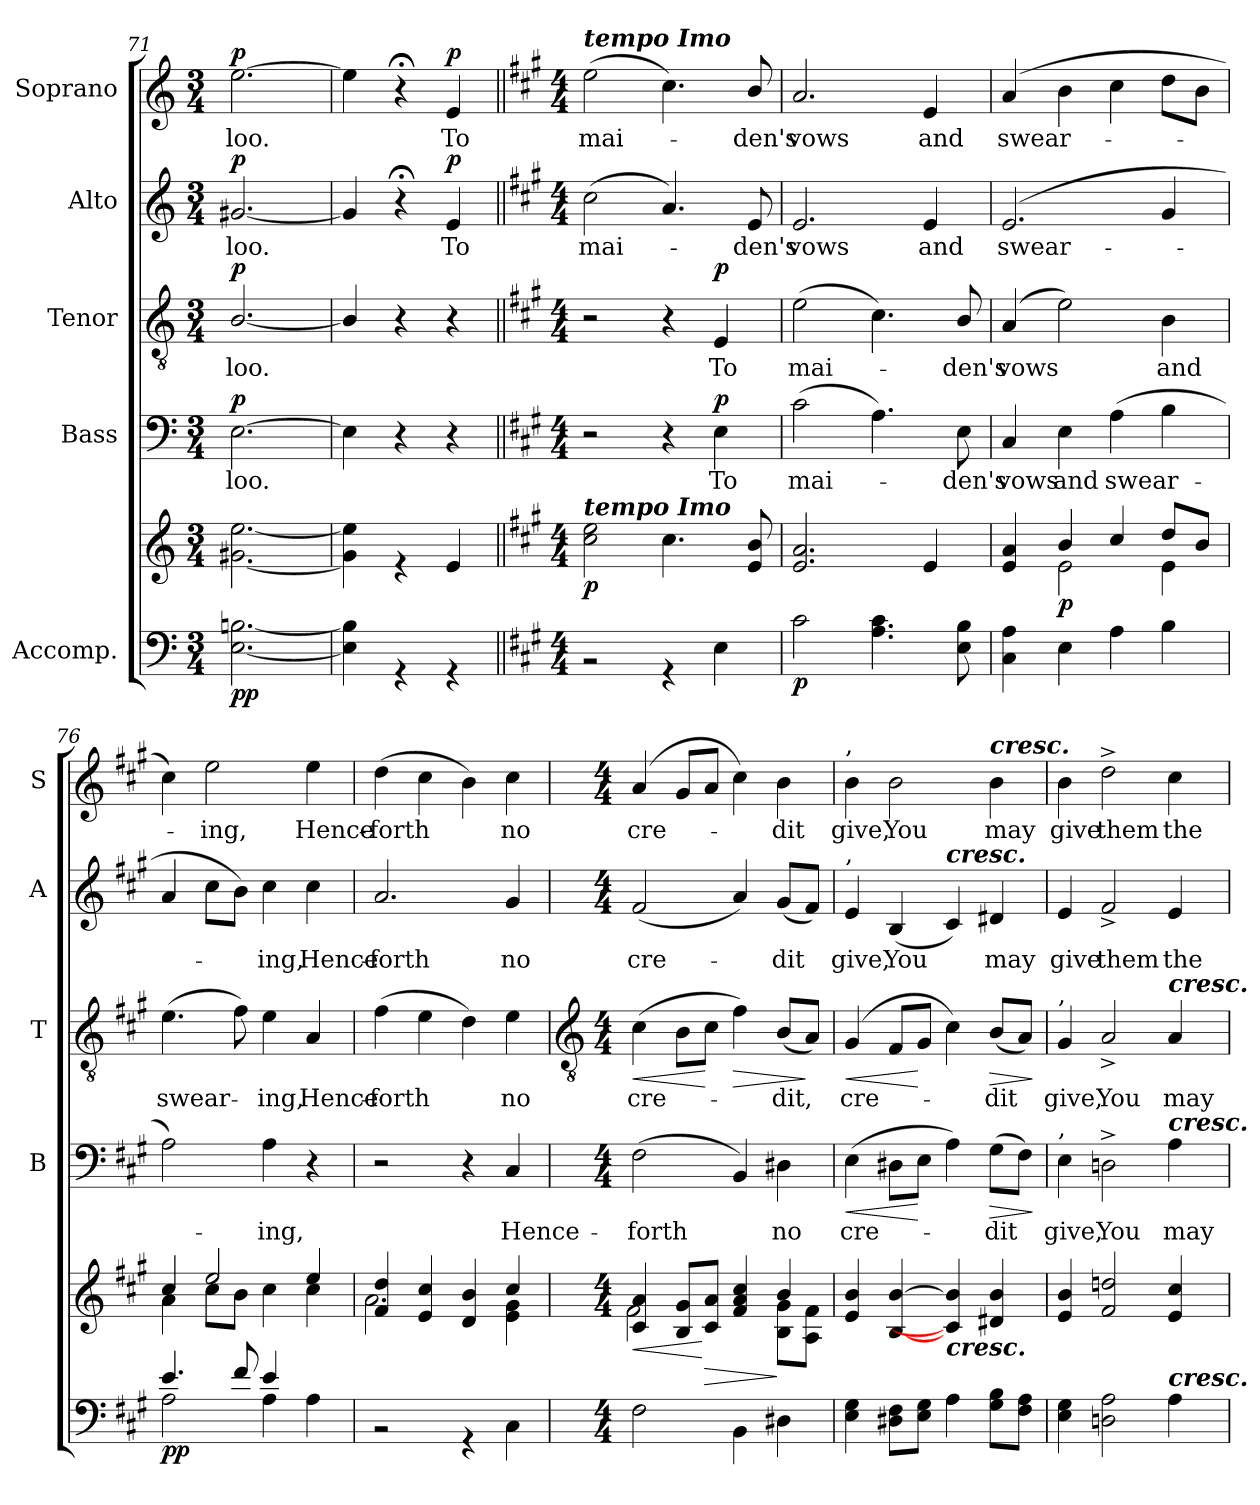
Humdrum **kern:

**kern	**kern	**dynam	**kern	**text	**dynam	**kern	**text	**dynam	**kern	**text	**dynam	**kern	**text	**dynam
*part5	*part5	*part5	*part4	*part4	*part4	*part3	*part3	*part3	*part2	*part2	*part2	*part1	*part1	*part1
*staff6	*staff5	*staff5/6	*staff4	*staff4	*staff4	*staff3	*staff3	*staff3	*staff2	*staff2	*staff2	*staff1	*staff1	*staff1
*I"Accomp.	*	*	*I"Bass	*	*	*I"Tenor	*	*	*I"Alto	*	*	*I"Soprano	*	*
*	*	*	*I'B	*	*	*I'T	*	*	*I'A	*	*	*I'S	*	*
!!LO:LB:g=z
*clefF4	*clefG2	*	*clefF4	*	*	*clefGv2	*	*	*clefG2	*	*	*clefG2	*	*
*k[]	*k[]	*	*k[]	*	*	*k[]	*	*	*k[]	*	*	*k[]	*	*
*C:	*C:	*	*C:	*	*	*C:	*	*	*C:	*	*	*C:	*	*
*M3/4	*M3/4	*	*M3/4	*	*	*M3/4	*	*	*M3/4	*	*	*M3/4	*	*
=71	=71	=71	=71	=71	=71	=71	=71	=71	=71	=71	=71	=71	=71	=71
*^	*^	*	*	*	*	*	*	*	*	*	*	*	*	*
!	!	!	!	!LO:DY:b=2	!	!LO:LY:b	!	!	!LO:LY:b	!	!	!LO:LY:b	!	!	!LO:LY:b	!
!	!	!	!	!LO:DY:n=1:b	!	!	!LO:DY:b	!	!	!LO:DY:b	!	!	!LO:DY:b	!	!	!LO:DY:b
2.ryy	[2.E [2.Bn	2.ryy	[2.g#X\ [2.ee\	p p	[2.E	loo.	p	[2.B/	loo.	p	[2.g#X	loo.	p	[2.ee	loo.	p
=72	=72	=72	=72	=72	=72	=72	=72	=72	=72	=72	=72	=72	=72	=72	=72	=72
2.ryy	4E] 4B]	2.ryy	4g#\] 4ee\]	.	4E]	.	.	4B/]	.	.	4g#]	.	.	4ee]	.	.
.	4r	.	4r	.	4r	.	.	4r	.	.	4r;<	.	.	4r;<	.	.
!	!	!	!	!	!	!	!	!	!	!	!	!LO:LY:b	!LO:DY:b	!	!LO:LY:b	!LO:DY:b
.	4r	.	4e/	.	4r	.	.	4r	.	.	4e	To	p	4e	To	p
=73||	=73||	=73||	=73||	=73||	=73||	=73||	=73||	=73||	=73||	=73||	=73||	=73||	=73||	=73||	=73||	=73||
*k[f#c#g#]	*	*k[f#c#g#]	*	*	*k[f#c#g#]	*	*	*k[f#c#g#]	*	*	*k[f#c#g#]	*	*	*k[f#c#g#]	*	*
*A:	*	*A:	*	*	*A:	*	*	*A:	*	*	*A:	*	*	*A:	*	*
*M4/4	*	*M4/4	*	*	*M4/4	*	*	*M4/4	*	*	*M4/4	*	*	*M4/4	*	*
!	!	!	!	!	!	!	!	!	!	!	!	!	!	!LO:TX:a:Bi:t=tempo Imo	!	!
!	!	!LO:TX:a:Bi:t=tempo Imo	!	!	!	!	!	!	!	!	!	!	!	!	!	!
!	!	!	!	!LO:DY:b	!	!	!	!	!	!	!	!LO:LY:b	!	!	!LO:LY:b	!
1ryy	2r	2cc#\ 2ee\	1ryy	p	2r	.	.	2r	.	.	(<2cc#	mai-	.	(>2ee	mai-	.
.	4r	4.cc#\	.	.	4r	.	.	4r	.	.	4.a)	.	.	4.cc#)	.	.
!	!	!	!	!	!	!LO:LY:b	!LO:DY:b	!	!LO:LY:b	!LO:DY:b	!	!	!	!	!	!
.	4E	.	.	.	4E	To	p	4E	To	p	.	.	.	.	.	.
!	!	!	!	!	!	!	!	!	!	!	!	!LO:LY:b	!	!	!LO:LY:b	!
.	.	8e/ 8b/	.	.	.	.	.	.	.	.	8e	den's	.	8b/	den's	.
=74	=74	=74	=74	=74	=74	=74	=74	=74	=74	=74	=74	=74	=74	=74	=74	=74
!	!	!	!	!LO:DY:b=2	!	!LO:LY:b	!	!	!LO:LY:b	!	!	!LO:LY:b	!	!	!LO:LY:b	!
1ryy	2c#	2.e/ 2.a/	1ryy	p	(>2c#	mai-	.	(>2e	mai-	.	2.e	vows	.	2.a	vows	.
.	4.A 4.c#	.	.	.	4.A)	.	.	4.c#)	.	.	.	.	.	.	.	.
!	!	!	!	!	!	!	!	!	!	!	!	!LO:LY:b	!	!	!LO:LY:b	!
.	.	4e/	.	.	.	.	.	.	.	.	4e	and	.	4e	and	.
!	!	!	!	!	!	!LO:LY:b	!	!	!LO:LY:b	!	!	!	!	!	!	!
.	8E 8B	.	.	.	8E	den's	.	8B/	den's	.	.	.	.	.	.	.
=75	=75	=75	=75	=75	=75	=75	=75	=75	=75	=75	=75	=75	=75	=75	=75	=75
!	!	!	!	!	!	!LO:LY:b	!	!	!LO:LY:b	!	!	!LO:LY:b	!	!	!LO:LY:b	!
1ryy	4C# 4A	4e/ 4a/	4ryy	.	4C#	vows	.	(<4A	vows	.	(>2.e	swear-	.	(>4a	swear-	.
!	!	!	!	!LO:DY:b	!	!LO:LY:b	!	!	!	!	!	!	!	!	!	!
.	4E	4b/	2e\	p	4E	and	.	2e)	.	.	.	.	.	4b	.	.
!	!	!	!	!	!	!LO:LY:b	!	!	!	!	!	!	!	!	!	!
.	4A	4cc#/	.	.	(>4A	swear-	.	.	.	.	.	.	.	4cc#	.	.
!	!	!	!	!	!	!	!	!	!LO:LY:b	!	!	!	!	!	!	!
.	4B	8dd/L	4e\	.	4B	.	.	4B	and	.	4g#	.	.	8ddL	.	.
.	.	8b/J	.	.	.	.	.	.	.	.	.	.	.	8bJ	.	.
=76	=76	=76	=76	=76	=76	=76	=76	=76	=76	=76	=76	=76	=76	=76	=76	=76
!	!	!	!	!LO:DY:b=2	!	!	!	!	!LO:LY:b	!	!	!	!	!	!	!
!	!	!	!	!LO:DY:n=1:b=2	!	!	!	!	!	!	!	!	!	!	!	!
4.e/	2A	4cc#/	4a\	p p	2A)	.	.	(>4.e	swear-	.	4a	.	.	4cc#)	.	.
!	!	!	!	!	!	!	!	!	!	!	!	!	!	!	!LO:LY:b	!
.	.	2ee/	8cc#\L	.	.	.	.	.	.	.	8cc#L	.	.	2ee	ing,	.
8f#/	.	.	8b\J	.	.	.	.	8f#)	.	.	8bJ)	.	.	.	.	.
!	!	!	!	!	!	!LO:LY:b	!	!	!LO:LY:b	!	!	!LO:LY:b	!	!	!	!
4e/	4A	.	4cc#\	.	4A	ing,	.	4e	ing,	.	4cc#	ing,	.	.	.	.
!	!	!	!	!	!	!	!	!	!LO:LY:b	!	!	!LO:LY:b	!	!	!LO:LY:b	!
4ryy	4A	4ee/	4cc#\	.	4r	.	.	4A	Hence-	.	4cc#	Hence-	.	4ee	Hence-	.
=77	=77	=77	=77	=77	=77	=77	=77	=77	=77	=77	=77	=77	=77	=77	=77	=77
!	!	!	!	!	!	!	!	!	!LO:LY:b	!	!	!LO:LY:b	!	!	!LO:LY:b	!
1ryy	2r	4f#/ 4dd/	2.a\	.	2r	.	.	(>4f#	-forth	.	2.a	-forth	.	(>4dd	-forth	.
.	.	4e/ 4cc#/	.	.	.	.	.	4e	.	.	.	.	.	4cc#	.	.
.	4r	4d/ 4b/	.	.	4r	.	.	4d)	.	.	.	.	.	4b)	.	.
!	!	!	!	!	!	!LO:LY:b	!	!	!LO:LY:b	!	!	!LO:LY:b	!	!	!LO:LY:b	!
.	4C#	4cc#/	4e\ 4g#\	.	4C#	Hence-	.	4e	no	.	4g#	no	.	4cc#	no	.
!!LO:LB:g=z
=78	=78	=78	=78	=78	=78	=78	=78	=78	=78	=78	=78	=78	=78	=78	=78	=78
*	*	*	*	*	*	*	*	*clefGv2	*	*	*	*	*	*	*	*
*M4/4	*	*M4/4	*	*	*M4/4	*	*	*M4/4	*	*	*M4/4	*	*	*M4/4	*	*
!	!	!	!	!LO:HP:b	!	!LO:LY:b	!	!	!LO:LY:b	!LO:HP:b	!	!LO:LY:b	!	!	!LO:LY:b	!
1ryy	2F#	4c#/ 4a/	2f#\	<	(<2F#	-forth	.	(>4c#	cre-	<	(<2f#	cre-	.	(<4a	cre-	.
.	.	8B/ 8g#/L	.	.	.	.	.	8BL	.	.	.	.	.	8g#L	.	.
!	!	!	!	!LO:HP:n=1:b	!	!	!	!	!	!	!	!	!	!	!	!
.	.	8c#/ 8a/J	.	[ >	.	.	.	8c#J	.	[	.	.	.	8aJ	.	.
!	!	!	!	!	!	!	!	!	!	!LO:HP:b	!	!	!	!	!	!
.	4BB	4f#/ 4a/ 4cc#/	4ryy	.	4BB)	.	.	4f#)	.	>	4a)	.	.	4cc#)	.	.
!	!	!	!	!	!	!LO:LY:b	!	!	!LO:LY:b	!	!	!LO:LY:b	!	!	!LO:LY:b	!
.	4D#X	4b/	8B\ 8g#\L	]	4D#X	no	.	(<8BL	dit,	.	(<8g#L	dit	.	4b	dit	.
.	.	.	8A\ 8f#\J	.	.	.	.	8AJ)	.	]	8f#J)	.	.	.	.	.
=79	=79	=79	=79	=79	=79	=79	=79	=79	=79	=79	=79	=79	=79	=79	=79	=79
!	!	!	!	!	!	!	!	!	!	!	!	!	!	!LO:TX:a:t=,	!	!
!	!	!	!	!	!	!	!	!	!	!	!LO:TX:a:t=,	!	!	!	!	!
!	!	!	!	!	!	!LO:LY:b	!LO:HP:b	!	!LO:LY:b	!LO:HP:b	!	!LO:LY:b	!	!	!LO:LY:b	!
1ryy	4E 4G#	4e/ 4b/	1ryy	.	(>4E	cre-	<	(<4G#	cre-	<	4e	give,	.	4b	give,	.
!	!	!	!	!	!	!	!	!	!	!	!	!LO:LY:b	!	!	!LO:LY:b	!
.	8D#X 8F#L	[4B/ [4b/	.	.	8D#XL	.	.	8F#L	.	.	(<4B	You	.	2b	You	.
.	8E 8G#J	.	.	.	8EJ	.	[	8G#J	.	[	.	.	.	.	.	.
!	!	!	!	!	!	!	!	!	!	!	!LO:TX:a:Bi:t=cresc.	!	!	!	!	!
!	!	!LO:TX:b:Bi:t=cresc.	!	!	!	!	!	!	!	!	!	!	!	!	!	!
.	4A	4c#/] 4b/]	.	.	4A)	.	.	4c#)	.	.	4c#)	.	.	.	.	.
!	!	!	!	!	!	!	!	!	!	!	!	!	!	!LO:TX:a:Bi:t=cresc.	!	!
!	!	!	!	!	!	!LO:LY:b	!LO:HP:b	!	!LO:LY:b	!LO:HP:b	!	!LO:LY:b	!	!	!LO:LY:b	!
.	8G# 8BL	4d#X/ 4b/	.	.	(>8G#L	dit	>	(<8BL	dit	>	4d#X	may	.	4b	may	.
.	8F# 8AJ	.	.	.	8F#J)	.	.	8AJ)	.	.	.	.	.	.	.	.
*v	*v	*	*	*	*	*	*	*	*	*	*	*	*	*	*	*
*	*v	*v	*	*	*	*	*	*	*	*	*	*	*	*	*
.	.	.	.	.	]	.	.	]	.	.	.	.	.	.
=80	=80	=80	=80	=80	=80	=80	=80	=80	=80	=80	=80	=80	=80	=80
*^	*^	*	*	*	*	*	*	*	*	*	*	*	*	*
!	!	!	!	!	!	!	!	!LO:TX:a:t=,	!	!	!	!	!	!	!	!
!	!	!	!	!	!LO:TX:a:t=,	!	!	!	!	!	!	!	!	!	!	!
!	!	!	!	!	!	!LO:LY:b	!	!	!LO:LY:b	!	!	!LO:LY:b	!	!	!LO:LY:b	!
1ryy	4E 4G#	4e/ 4b/	1ryy	.	4E	give,	.	4G#	give,	.	4e	give	.	4b	give	.
!	!	!	!	!	!	!LO:LY:b	!	!	!LO:LY:b	!	!	!LO:LY:b	!	!	!LO:LY:b	!
.	2Dn 2A	2f#/ 2ddn/	.	.	2Dn^	You	.	2A^	You	.	2f#^	them	.	2dd^	them	.
!	!	!	!	!	!	!	!	!LO:TX:a:Bi:t=cresc.	!	!	!	!	!	!	!	!
!	!	!	!	!	!LO:TX:a:Bi:t=cresc.	!	!	!	!	!	!	!	!	!	!	!
!	!LO:TX:a:Bi:t=cresc.	!	!	!	!	!	!	!	!	!	!	!	!	!	!	!
!	!	!	!	!	!	!LO:LY:b	!	!	!LO:LY:b	!	!	!LO:LY:b	!	!	!LO:LY:b	!
.	4A	4e/ 4cc#/	.	.	4A	may	.	4A	may	.	4e	the	.	4cc#	the	.
*v	*v	*	*	*	*	*	*	*	*	*	*	*	*	*	*	*
*	*v	*v	*	*	*	*	*	*	*	*	*	*	*	*	*
=	=	=	=	=	=	=	=	=	=	=	=	=	=	=
*-	*-	*-	*-	*-	*-	*-	*-	*-	*-	*-	*-	*-	*-	*-
